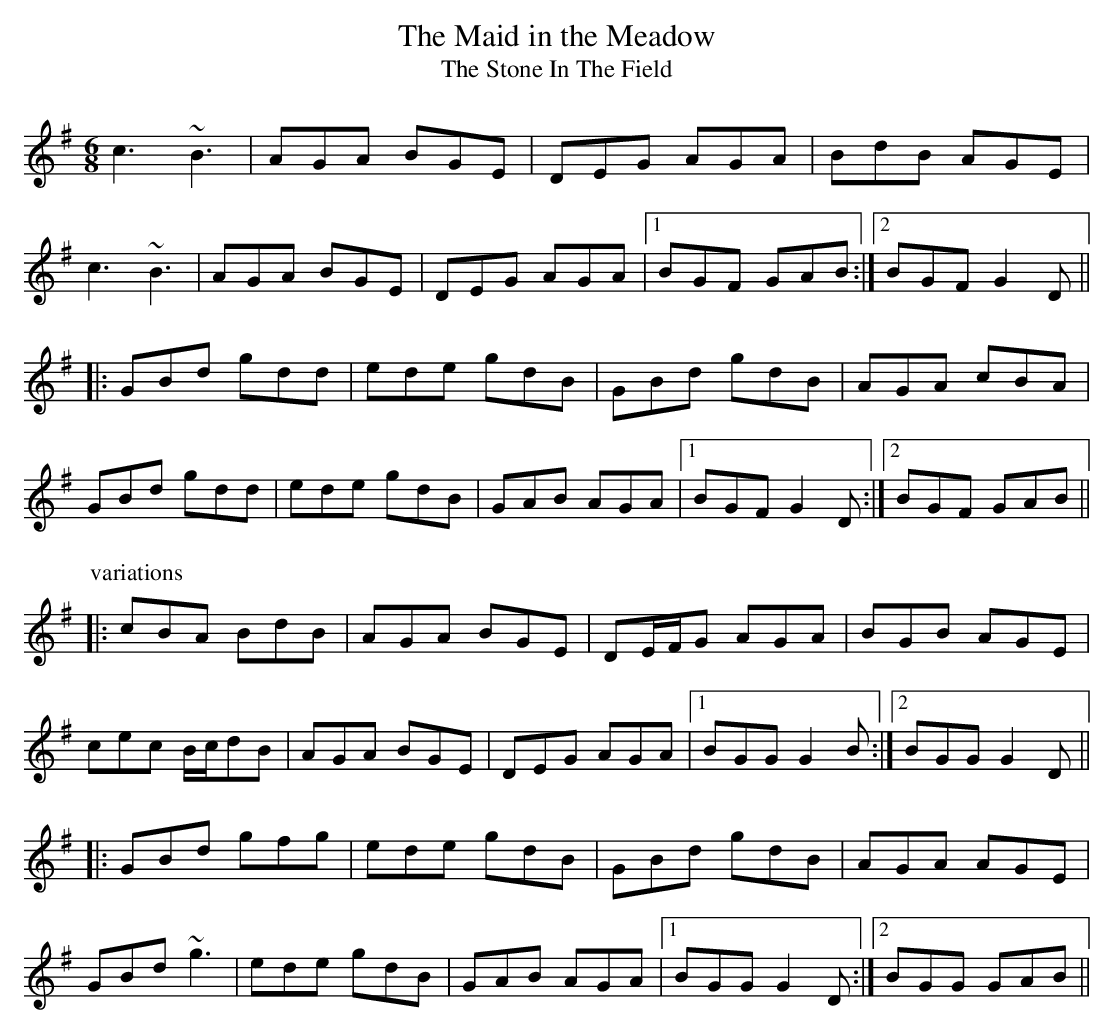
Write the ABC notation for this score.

X:1
T:Maid in the Meadow, The
T:Stone In The Field, The
M:6/8
K:G
c3 ~B3 | AGA BGE | DEG AGA | BdB AGE |
c3 ~B3 | AGA BGE | DEG AGA |1 BGF GAB :|2 BGF G2D ||
|: GBd gdd | ede gdB | GBd gdB | AGA cBA |
GBd gdd | ede gdB | GAB AGA |1 BGF G2D :|2 BGF GAB ||
P:variations
|: cBA BdB | AGA BGE | DE/F/G AGA | BGB AGE |
cec B/c/dB | AGA BGE | DEG AGA |1 BGG G2B :|2 BGG G2D ||
|: GBd gfg | ede gdB | GBd gdB | AGA AGE |
GBd ~g3 | ede gdB | GAB AGA |1 BGG G2D :|2 BGG GAB ||
